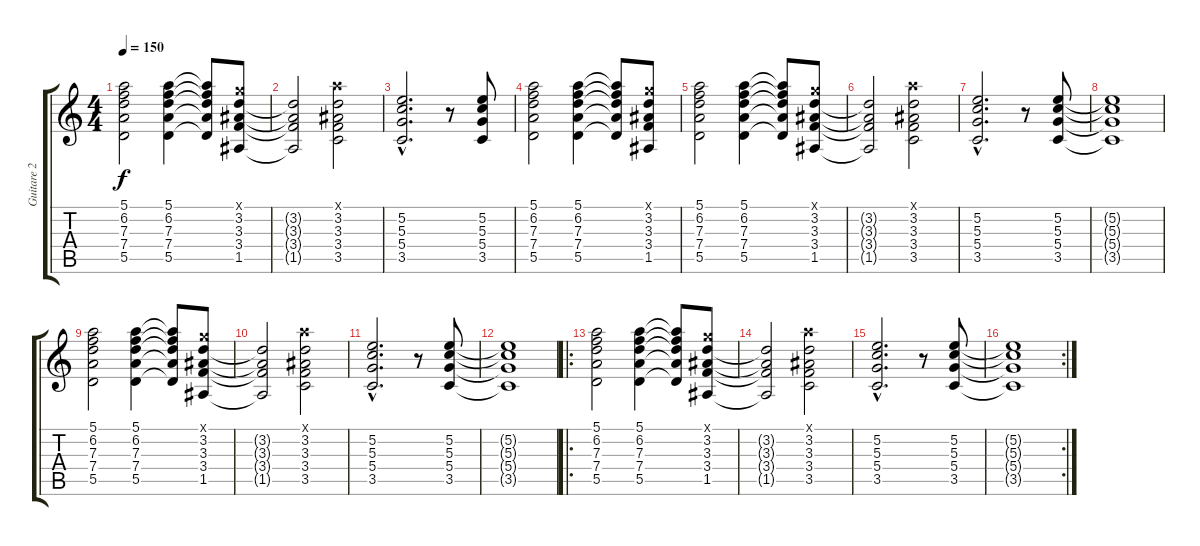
\track ("Guitare 2" "Guitare 2") {instrument electricguitarjazz}
\staff {score tabs}
\tuning (E4 B3 G3 D3 A2 E2) {hide}
\ts (4 4)
\tempo 150
\clef g2
\ks c
(5.1 6.2 7.3 7.4 5.5).2{dy f} (5.1 6.2 7.3 7.4 5.5).4 (5.1{t} 6.2{t} 7.3{t} 7.4{t} 5.5{t}).8 (3.1{x} 3.2 3.3 3.4 1.5).8 |
(3.2{t} 3.3{t} 3.4{t} 1.5{t}).2 (5.1{x} 3.2 3.3 3.4 3.5).2 |
(5.2{hac} 5.3{hac} 5.4{hac} 3.5{hac}).2{d} r.8 (5.2 5.3 5.4 3.5).8 |
(5.1 6.2 7.3 7.4 5.5).2 (5.1 6.2 7.3 7.4 5.5).4 (5.1{t} 6.2{t} 7.3{t} 7.4{t} 5.5{t}).8 (3.1{x} 3.2 3.3 3.4 1.5).8 |
(5.1 6.2 7.3 7.4 5.5).2 (5.1 6.2 7.3 7.4 5.5).4 (5.1{t} 6.2{t} 7.3{t} 7.4{t} 5.5{t}).8 (3.1{x} 3.2 3.3 3.4 1.5).8 |
(3.2{t} 3.3{t} 3.4{t} 1.5{t}).2 (5.1{x} 3.2 3.3 3.4 3.5).2 |
(5.2{hac} 5.3{hac} 5.4{hac} 3.5{hac}).2{d} r.8 (5.2 5.3 5.4 3.5).8 |
(5.2{t} 5.3{t} 5.4{t} 3.5{t}).1 |
(5.1 6.2 7.3 7.4 5.5).2 (5.1 6.2 7.3 7.4 5.5).4 (5.1{t} 6.2{t} 7.3{t} 7.4{t} 5.5{t}).8 (3.1{x} 3.2 3.3 3.4 1.5).8 |
(3.2{t} 3.3{t} 3.4{t} 1.5{t}).2 (5.1{x} 3.2 3.3 3.4 3.5).2 |
(5.2{hac} 5.3{hac} 5.4{hac} 3.5{hac}).2{d} r.8 (5.2 5.3 5.4 3.5).8 |
(5.2{t} 5.3{t} 5.4{t} 3.5{t}).1 |
\ro
(5.1 6.2 7.3 7.4 5.5).2 (5.1 6.2 7.3 7.4 5.5).4 (5.1{t} 6.2{t} 7.3{t} 7.4{t} 5.5{t}).8 (3.1{x} 3.2 3.3 3.4 1.5).8 |
(3.2{t} 3.3{t} 3.4{t} 1.5{t}).2 (5.1{x} 3.2 3.3 3.4 3.5).2 |
(5.2{hac} 5.3{hac} 5.4{hac} 3.5{hac}).2{d} r.8 (5.2 5.3 5.4 3.5).8 |
\rc 2
(5.2{t} 5.3{t} 5.4{t} 3.5{t}).1
